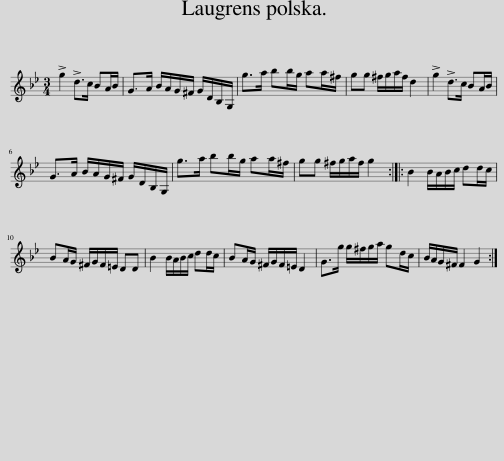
X:1
L:1/8
M:3/4
I:linebreak $
K:Gmin
V:1 treble
V:1
 !>!g2 !>!d>c BA/B/ | G>A B/A/G/^F/ G/D/B,/G,/ | g>a bb/g/ aa/^f/ | gg ^f/g/a/f/ d2 | !>!g2 !>!d>c BA/B/ |$ %5
 G>A B/A/G/^F/ G/D/B,/G,/ | g>a bb/g/ aa/^f/ | gg ^f/g/a/f/ g2 :: B2 B/A/B/c/ dd/c/ |$ BA/G/ ^F/G/F/=E/ DD | %10
 B2 B/A/B/c/ dd/c/ | BA/G/ ^F/G/F/=E/ D2 | G>g g/^f/g/a/ gd/c/ | B/A/G/^F/ F2 G2 :| %14
